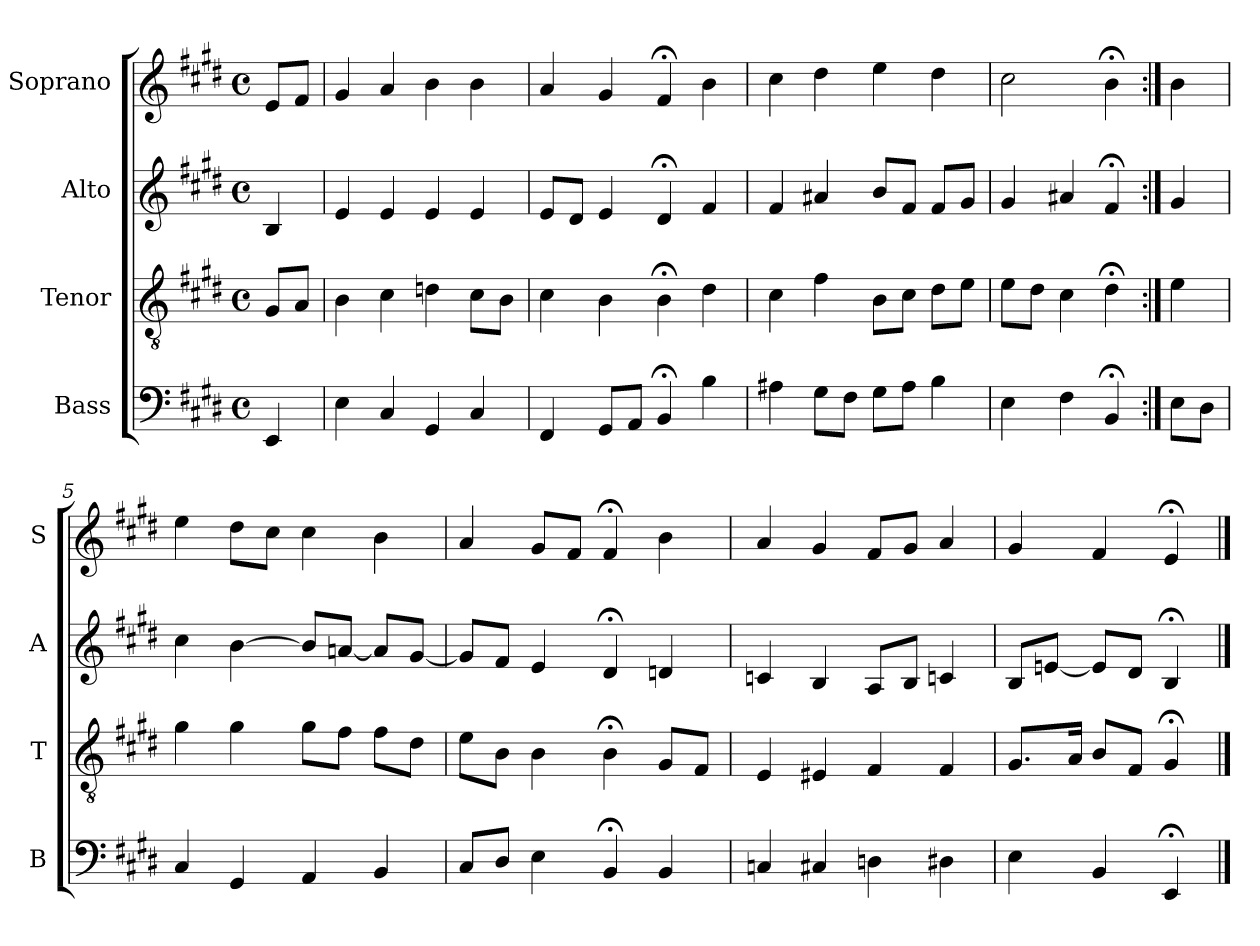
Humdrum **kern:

**kern	**kern	**kern	**kern
*part4	*part3	*part2	*part1
*staff4	*staff3	*staff2	*staff1
*I"Bass	*I"Tenor	*I"Alto	*I"Soprano
*I'B	*I'T	*I'A	*I'S
*clefF4	*clefGv2	*clefG2	*clefG2
*k[f#c#g#d#]	*k[f#c#g#d#]	*k[f#c#g#d#]	*k[f#c#g#d#]
*E:	*E:	*E:	*E:
*M4/4	*M4/4	*M4/4	*M4/4
*met(c)	*met(c)	*met(c)	*met(c)
*MM100	*MM100	*MM100	*MM100
=	=	=	=
4EE	8G#L	4B	8eL
.	8AJ	.	8f#J
=1	=1	=1	=1
4E	4B	4e	4g#
4C#	4c#	4e	4a
4GG#	4dn	4e	4b
4C#	8c#L	4e	4b
.	8BJ	.	.
=2	=2	=2	=2
4FF#	4c#	8eL	4a
.	.	8d#J	.
8GG#L	4B	4e	4g#
8AAJ	.	.	.
4BB;<	4B;<	4d#;<	4f#;<
4B	4d#	4f#	4b
=3	=3	=3	=3
4A#X	4c#	4f#	4cc#
8G#L	4f#	4a#X	4dd#
8F#J	.	.	.
8G#L	8BL	8bL	4ee
8A#J	8c#J	8f#J	.
4B	8d#L	8f#L	4dd#
.	8eJ	8g#J	.
=4	=4	=4	=4
4E	8eL	4g#	2cc#
.	8d#J	.	.
4F#	4c#	4a#X	.
4BB;<	4d#;<	4f#;<	4b;<
=:|!	=:|!	=:|!	=:|!
8EL	4e	4g#	4b
8D#J	.	.	.
=5	=5	=5	=5
4C#	4g#	4cc#	4ee
4GG#	4g#	[4b	8dd#L
.	.	.	8cc#J
4AA	8g#L	8bL]	4cc#
.	8f#J	[8anJ	.
4BB	8f#L	8aL]	4b
.	8d#J	[8g#J	.
=6	=6	=6	=6
8C#L	8eL	8g#L]	4a
8D#J	8BJ	8f#J	.
4E	4B	4e	8g#L
.	.	.	8f#J
4BB;<	4B;<	4d#;<	4f#;<
4BB	8G#L	4dn	4b
.	8F#J	.	.
=7	=7	=7	=7
4Cn	4E	4cn	4a
4C#X	4E#X	4B	4g#
4Dn	4F#	8AL	8f#L
.	.	8BJ	8g#J
4D#X	4F#	4cn	4a
=8	=8	=8	=8
4E	8.G#L	8BL	4g#
.	.	[8enJ	.
.	16AJk	.	.
4BB	8BL	8eL]	4f#
.	8F#J	8d#J	.
4EE;<	4G#;<	4B;<	4e;<
==	==	==	==
*-	*-	*-	*-
